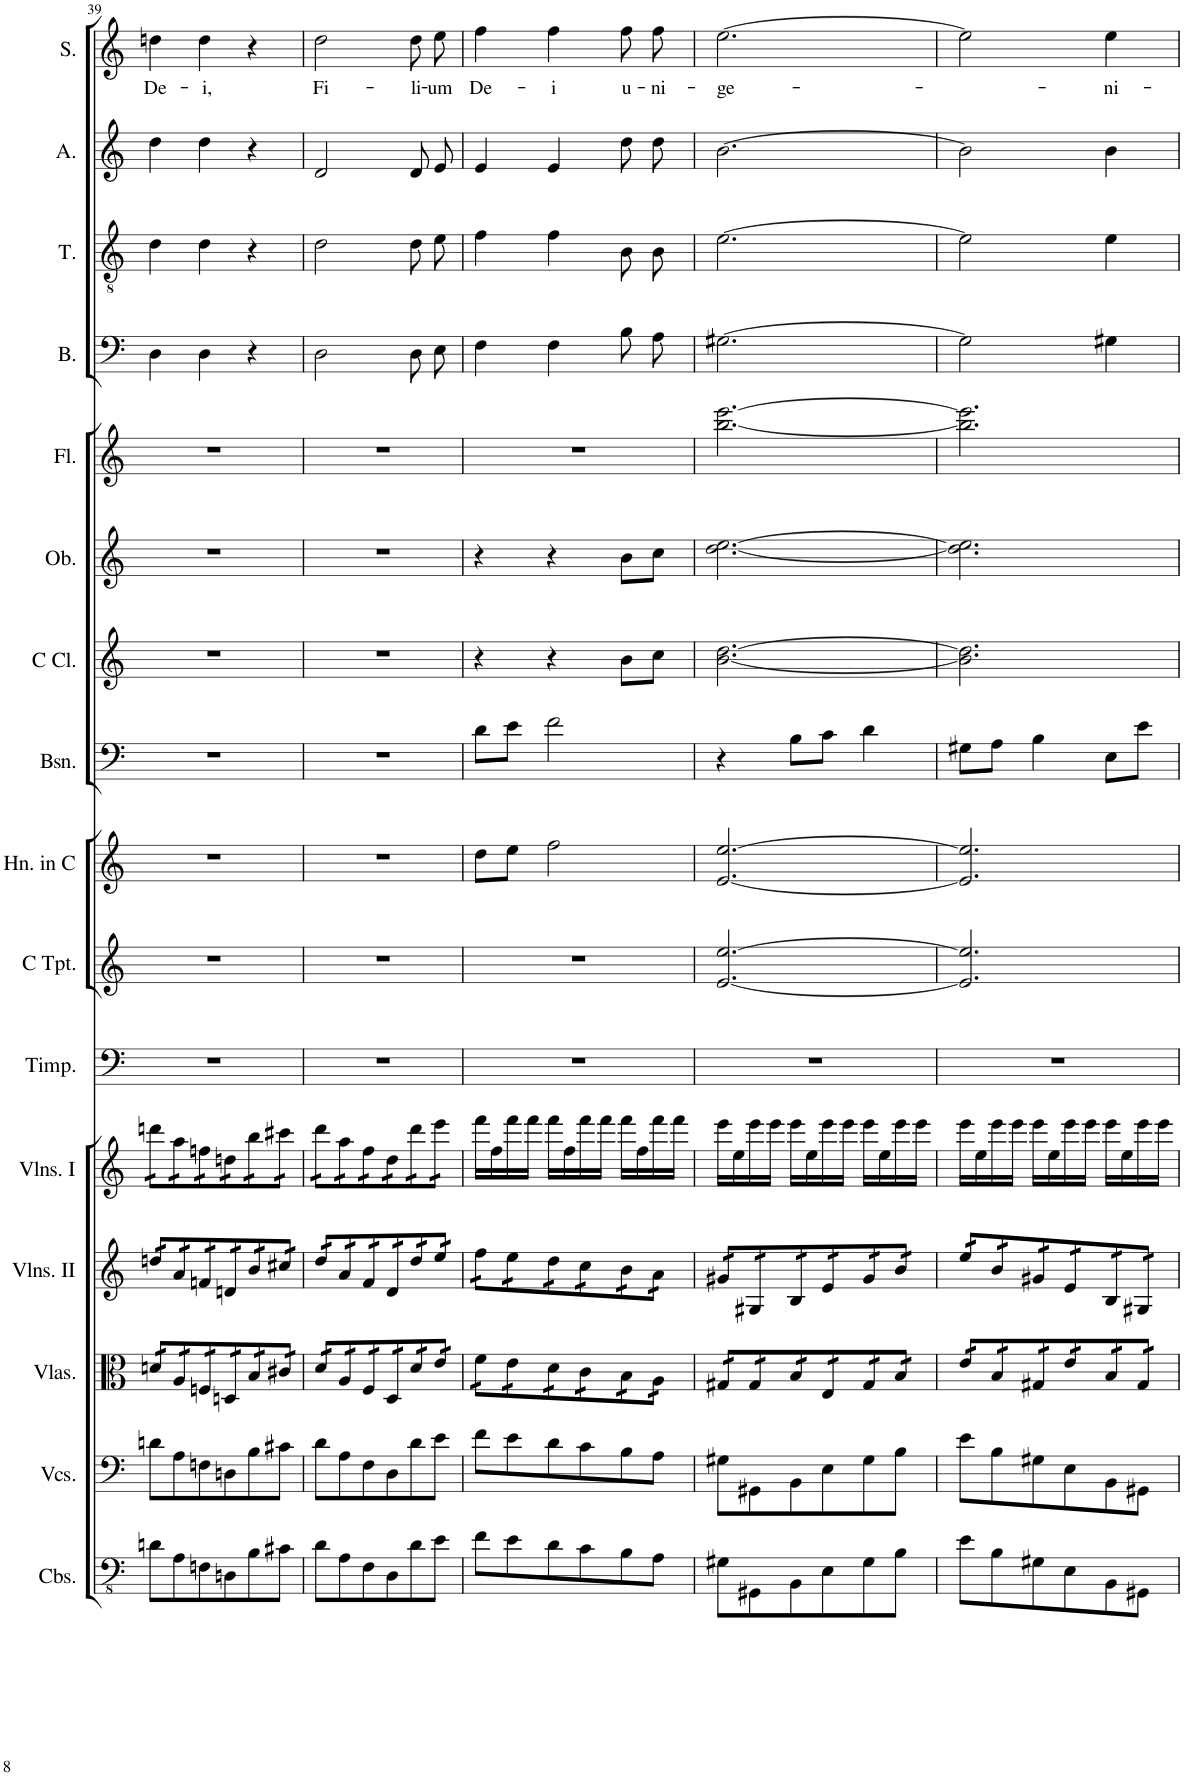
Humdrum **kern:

**kern	**kern	**kern	**kern	**kern	**kern	**kern	**kern	**kern	**kern	**kern	**kern	**kern	**kern	**kern	**kern	**text
*part16	*part15	*part14	*part13	*part12	*part11	*part10	*part9	*part8	*part7	*part6	*part5	*part4	*part3	*part2	*part1	*part1
*staff16	*staff15	*staff14	*staff13	*staff12	*staff11	*staff10	*staff9	*staff8	*staff7	*staff6	*staff5	*staff4	*staff3	*staff2	*staff1	*staff1
*I"Contrabasses	*I"Violoncellos	*I"Violas	*I"Violins II	*I"Violins I	*I"Timpani	*I"C Trumpet	*I"Horn in C	*I"Bassoon	*I"C Clarinet	*I"Oboe	*I"Flute	*I"Bass	*I"Tenor	*I"Alto	*I"Soprano	*
*I'Cbs.	*I'Vcs.	*I'Vlas.	*I'Vlns. II	*I'Vlns. I	*I'Timp.	*I'C Tpt.	*I'Hn. in C	*I'Bsn.	*I'C Cl.	*I'Ob.	*I'Fl.	*I'B.	*I'T.	*I'A.	*I'S.	*
!!LO:PB:g=z
*clefFv4	*clefF4	*clefC3	*clefG2	*clefG2	*clefF4	*clefG2	*clefG2	*clefF4	*clefG2	*clefG2	*clefG2	*clefF4	*clefGv2	*clefG2	*clefG2	*
*	*	*	*	*	*	*	*Trd4c7	*	*Trd1c2	*	*	*	*	*	*	*
*k[]	*k[]	*k[]	*k[]	*k[]	*k[]	*k[]	*k[]	*k[]	*k[]	*k[]	*k[]	*k[]	*k[]	*k[]	*k[]	*
*M3/4	*M3/4	*M3/4	*M3/4	*M3/4	*M3/4	*M3/4	*M3/4	*M3/4	*M3/4	*M3/4	*M3/4	*M3/4	*M3/4	*M3/4	*M3/4	*
=39	=39	=39	=39	=39	=39	=39	=39	=39	=39	=39	=39	=39	=39	=39	=39	=39
!	!	!	!	!	!	!	!	!	!	!	!	!	!	!	!	!LO:LY:b
*	*	*tremolo	*	*	*	*	*	*	*	*	*	*	*	*	*	*
*	*	*	*tremolo	*	*	*	*	*	*	*	*	*	*	*	*	*
*	*	*	*	*tremolo	*	*	*	*	*	*	*	*	*	*	*	*
8Dn\L	8dn\L	16dn/LL	16ddn/LL	16dddn\LL	2.r	2.r	2.r	2.r	2.r	2.r	2.r	4D\	4d\	4dd\	4ddn\	De-
.	.	16dn/	16ddn/	16dddn\	.	.	.	.	.	.	.	.	.	.	.	.
8AA\	8A\	16A/	16a/	16aa\	.	.	.	.	.	.	.	.	.	.	.	.
.	.	16A/	16a/	16aa\	.	.	.	.	.	.	.	.	.	.	.	.
!	!	!	!	!	!	!	!	!	!	!	!	!	!	!	!	!LO:LY:b
8FFn\	8Fn\	16Fn/	16fn/	16ffn\	.	.	.	.	.	.	.	4D\	4d\	4dd\	4dd\	-i,
.	.	16Fn/	16fn/	16ffn\	.	.	.	.	.	.	.	.	.	.	.	.
8DDn\	8Dn\	16Dn/	16dn/	16ddn\	.	.	.	.	.	.	.	.	.	.	.	.
.	.	16Dn/	16dn/	16ddn\	.	.	.	.	.	.	.	.	.	.	.	.
8BB\	8B\	16B/	16b/	16bb\	.	.	.	.	.	.	.	4r	4r	4r	4r	.
.	.	16B/	16b/	16bb\	.	.	.	.	.	.	.	.	.	.	.	.
8C#X\J	8c#X\J	16c#X/	16cc#X/	16ccc#X\	.	.	.	.	.	.	.	.	.	.	.	.
.	.	16c#X/JJ	16cc#X/JJ	16ccc#X\JJ	.	.	.	.	.	.	.	.	.	.	.	.
=40	=40	=40	=40	=40	=40	=40	=40	=40	=40	=40	=40	=40	=40	=40	=40	=40
!	!	!	!	!	!	!	!	!	!	!	!	!	!	!	!	!LO:LY:b
8D\L	8d\L	16d/LL	16dd/LL	16ddd\LL	2.r	2.r	2.r	2.r	2.r	2.r	2.r	2D\	2d\	2d/	2dd\	Fi-
.	.	16d/	16dd/	16ddd\	.	.	.	.	.	.	.	.	.	.	.	.
8AA\	8A\	16A/	16a/	16aa\	.	.	.	.	.	.	.	.	.	.	.	.
.	.	16A/	16a/	16aa\	.	.	.	.	.	.	.	.	.	.	.	.
8FF\	8F\	16F/	16f/	16ff\	.	.	.	.	.	.	.	.	.	.	.	.
.	.	16F/	16f/	16ff\	.	.	.	.	.	.	.	.	.	.	.	.
8DD\	8D\	16D/	16d/	16dd\	.	.	.	.	.	.	.	.	.	.	.	.
.	.	16D/	16d/	16dd\	.	.	.	.	.	.	.	.	.	.	.	.
!	!	!	!	!	!	!	!	!	!	!	!	!	!	!	!	!LO:LY:b
8D\	8d\	16d/	16dd/	16ddd\	.	.	.	.	.	.	.	8D\L	8d\L	8d/L	8dd\L	-li-
.	.	16d/	16dd/	16ddd\	.	.	.	.	.	.	.	.	.	.	.	.
!	!	!	!	!	!	!	!	!	!	!	!	!	!	!	!	!LO:LY:b
8E\J	8e\J	16e/	16ee/	16eee\	.	.	.	.	.	.	.	8E\J	8e\J	8e/J	8ee\J	-um
.	.	16e/JJ	16ee/JJ	16eee\JJ	.	.	.	.	.	.	.	.	.	.	.	.
*	*	*	*	*Xtremolo	*	*	*	*	*	*	*	*	*	*	*	*
=41	=41	=41	=41	=41	=41	=41	=41	=41	=41	=41	=41	=41	=41	=41	=41	=41
!	!	!	!	!	!	!	!	!	!	!	!	!	!	!	!	!LO:LY:b
8F\L	8f\L	16f\LL	16ff\LL	16fff\LL	2.r	2.r	8dd\L	8d\L	4r	4r	2.r	4F\	4f\	4e/	4ff\	De-
.	.	16f\	16ff\	16ff\	.	.	.	.	.	.	.	.	.	.	.	.
8E\	8e\	16e\	16ee\	16fff\	.	.	8ee\J	8e\J	.	.	.	.	.	.	.	.
.	.	16e\	16ee\	16fff\JJ	.	.	.	.	.	.	.	.	.	.	.	.
!	!	!	!	!	!	!	!	!	!	!	!	!	!	!	!	!LO:LY:b
8D\	8d\	16d\	16dd\	16fff\LL	.	.	2ff\	2f\	4r	4r	.	4F\	4f\	4e/	4ff\	-i
.	.	16d\	16dd\	16ff\	.	.	.	.	.	.	.	.	.	.	.	.
8C\	8c\	16c\	16cc\	16fff\	.	.	.	.	.	.	.	.	.	.	.	.
.	.	16c\	16cc\	16fff\JJ	.	.	.	.	.	.	.	.	.	.	.	.
!	!	!	!	!	!	!	!	!	!	!	!	!	!	!	!	!LO:LY:b
8BB\	8B\	16B\	16b\	16fff\LL	.	.	.	.	8b\L	8b\L	.	8B\L	8B\L	8dd\L	8ff\L	u-
.	.	16B\	16b\	16ff\	.	.	.	.	.	.	.	.	.	.	.	.
!	!	!	!	!	!	!	!	!	!	!	!	!	!	!	!	!LO:LY:b
8AA\J	8A\J	16A\	16a\	16fff\	.	.	.	.	8cc\J	8cc\J	.	8A\J	8B\J	8dd\J	8ff\J	-ni-
.	.	16A\JJ	16a\JJ	16fff\JJ	.	.	.	.	.	.	.	.	.	.	.	.
=42	=42	=42	=42	=42	=42	=42	=42	=42	=42	=42	=42	=42	=42	=42	=42	=42
!	!	!	!	!	!	!	!	!	!	!	!	!	!	!	!	!LO:LY:b
8GG#X\L	8G#X\L	16G#X/LL	16g#X/LL	16eee\LL	2.r	[2.e/ [2.ee/	[2.e/ [2.ee/	4r	[2.b\ [2.dd\	[2.dd\ [2.ee\	[2.bb\ [2.eee\	[2.G#X\	[2.e\	[2.b\	[2.ee\	-ge-
.	.	16G#X/	16g#X/	16ee\	.	.	.	.	.	.	.	.	.	.	.	.
8GGG#X\	8GG#X\	16G#/	16G#X/	16eee\	.	.	.	.	.	.	.	.	.	.	.	.
.	.	16G#/	16G#X/	16eee\JJ	.	.	.	.	.	.	.	.	.	.	.	.
8BBB\	8BB\	16B/	16B/	16eee\LL	.	.	.	8B\L	.	.	.	.	.	.	.	.
.	.	16B/	16B/	16ee\	.	.	.	.	.	.	.	.	.	.	.	.
8EE\	8E\	16E/	16e/	16eee\	.	.	.	8c\J	.	.	.	.	.	.	.	.
.	.	16E/	16e/	16eee\JJ	.	.	.	.	.	.	.	.	.	.	.	.
8GG#\	8G#\	16G#/	16g#/	16eee\LL	.	.	.	4d\	.	.	.	.	.	.	.	.
.	.	16G#/	16g#/	16ee\	.	.	.	.	.	.	.	.	.	.	.	.
8BB\J	8B\J	16B/	16b/	16eee\	.	.	.	.	.	.	.	.	.	.	.	.
.	.	16B/JJ	16b/JJ	16eee\JJ	.	.	.	.	.	.	.	.	.	.	.	.
=43	=43	=43	=43	=43	=43	=43	=43	=43	=43	=43	=43	=43	=43	=43	=43	=43
8E\L	8e\L	16e/LL	16ee/LL	16eee\LL	2.r	2.e/] 2.ee/]	2.e/] 2.ee/]	8G#X\L	2.b\] 2.dd\]	2.dd\] 2.ee\]	2.bb\] 2.eee\]	2G#\]	2e\]	2b\]	2ee\]	.
.	.	16e/	16ee/	16ee\	.	.	.	.	.	.	.	.	.	.	.	.
8BB\	8B\	16B/	16b/	16eee\	.	.	.	8A\J	.	.	.	.	.	.	.	.
.	.	16B/	16b/	16eee\JJ	.	.	.	.	.	.	.	.	.	.	.	.
8GG#X\	8G#X\	16G#X/	16g#X/	16eee\LL	.	.	.	4B\	.	.	.	.	.	.	.	.
.	.	16G#X/	16g#X/	16ee\	.	.	.	.	.	.	.	.	.	.	.	.
8EE\	8E\	16e/	16e/	16eee\	.	.	.	.	.	.	.	.	.	.	.	.
.	.	16e/	16e/	16eee\JJ	.	.	.	.	.	.	.	.	.	.	.	.
!	!	!	!	!	!	!	!	!	!	!	!	!	!	!	!	!LO:LY:b
8BBB\	8BB\	16B/	16B/	16eee\LL	.	.	.	8E\L	.	.	.	4G#X\	4e\	4b\	4ee\	-ni-
.	.	16B/	16B/	16ee\	.	.	.	.	.	.	.	.	.	.	.	.
8GGG#X\J	8GG#X\J	16G#/	16G#X/	16eee\	.	.	.	8e\J	.	.	.	.	.	.	.	.
.	.	16G#/JJ	16G#X/JJ	16eee\JJ	.	.	.	.	.	.	.	.	.	.	.	.
*	*	*	*Xtremolo	*	*	*	*	*	*	*	*	*	*	*	*	*
*	*	*Xtremolo	*	*	*	*	*	*	*	*	*	*	*	*	*	*
=	=	=	=	=	=	=	=	=	=	=	=	=	=	=	=	=
*-	*-	*-	*-	*-	*-	*-	*-	*-	*-	*-	*-	*-	*-	*-	*-	*-
